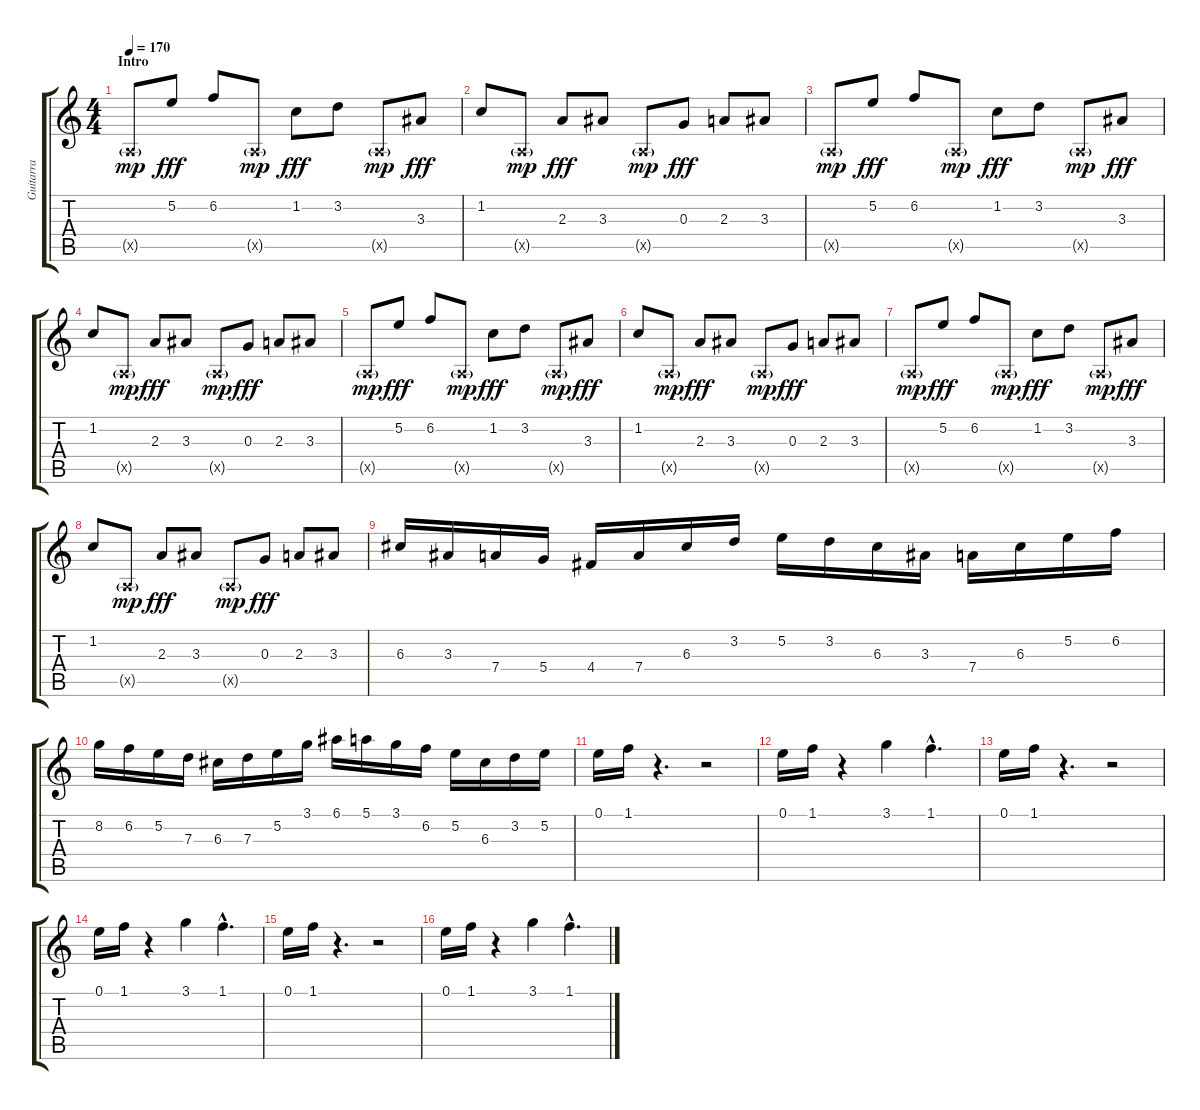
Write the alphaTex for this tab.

\track ("Guitarra" "Guitarra") {instrument distortionguitar}
\staff {score tabs}
\tuning (E4 B3 G3 D3 A2 E2) {hide}
\ts (4 4)
\section ("" "Intro")
\tempo 170
\clef g2
\ks c
0.5{g x}.8{dy mp instrument distortionguitar} 5.2.8{dy fff} 6.2.8 0.5{g x}.8{dy mp} 1.2.8{dy fff} 3.2.8 0.5{g x}.8{dy mp} 3.3.8{dy fff} |
1.2.8 0.5{g x}.8{dy mp} 2.3.8{dy fff} 3.3.8 0.5{g x}.8{dy mp} 0.3.8{dy fff} 2.3.8 3.3.8 |
0.5{g x}.8{dy mp} 5.2.8{dy fff} 6.2.8 0.5{g x}.8{dy mp} 1.2.8{dy fff} 3.2.8 0.5{g x}.8{dy mp} 3.3.8{dy fff} |
1.2.8 0.5{g x}.8{dy mp} 2.3.8{dy fff} 3.3.8 0.5{g x}.8{dy mp} 0.3.8{dy fff} 2.3.8 3.3.8 |
0.5{g x}.8{dy mp} 5.2.8{dy fff} 6.2.8 0.5{g x}.8{dy mp} 1.2.8{dy fff} 3.2.8 0.5{g x}.8{dy mp} 3.3.8{dy fff} |
1.2.8 0.5{g x}.8{dy mp} 2.3.8{dy fff} 3.3.8 0.5{g x}.8{dy mp} 0.3.8{dy fff} 2.3.8 3.3.8 |
0.5{g x}.8{dy mp} 5.2.8{dy fff} 6.2.8 0.5{g x}.8{dy mp} 1.2.8{dy fff} 3.2.8 0.5{g x}.8{dy mp} 3.3.8{dy fff} |
1.2.8 0.5{g x}.8{dy mp} 2.3.8{dy fff} 3.3.8 0.5{g x}.8{dy mp} 0.3.8{dy fff} 2.3.8 3.3.8 |
6.3.16 3.3.16 7.4.16 5.4.16 4.4.16 7.4.16 6.3.16 3.2.16 5.2.16 3.2.16 6.3.16 3.3.16 7.4.16 6.3.16 5.2.16 6.2.16 |
8.2.16 6.2.16 5.2.16 7.3.16 6.3.16 7.3.16 5.2.16 3.1.16 6.1.16 5.1.16 3.1.16 6.2.16 5.2.16 6.3.16 3.2.16 5.2.16 |
0.1.16{balance 2} 1.1.16 r.4{d} r.2 |
0.1.16 1.1.16 r.4 3.1.4 1.1{hac}.4{d} |
0.1.16 1.1.16 r.4{d} r.2 |
0.1.16 1.1.16 r.4 3.1.4 1.1{hac}.4{d} |
0.1.16 1.1.16 r.4{d} r.2 |
0.1.16 1.1.16 r.4 3.1.4 1.1{hac}.4{d}
